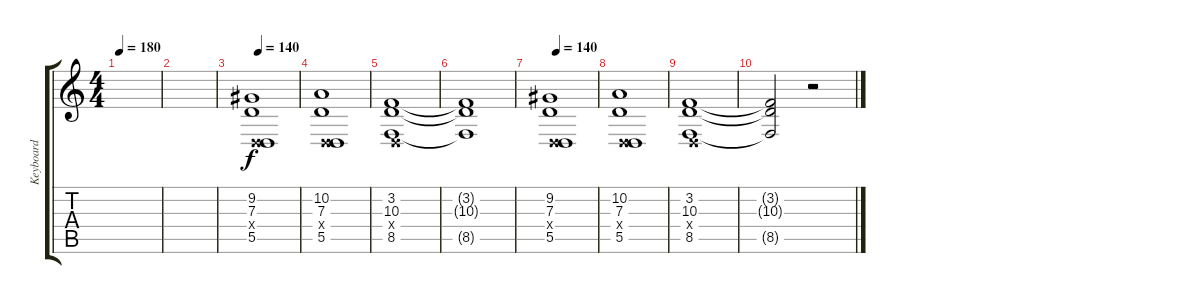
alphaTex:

\track ("Keyboard" "Keyboard") {instrument synthstrings2}
\staff {score tabs}
\tuning (E4 B3 G3 D3 A2 D2) {hide}
\ts (4 4)
\tempo 180
\clef g2
\ks c
|
|
\tempo 140
(9.2 7.3 0.4{x} 5.5).1 |
(10.2 7.3 0.4{x} 5.5).1 |
(3.2 10.3 0.4{x} 8.5).1 |
(3.2{t} 10.3{t} 8.5{t}).1 |
\tempo 140
(9.2 7.3 0.4{x} 5.5).1 |
(10.2 7.3 0.4{x} 5.5).1 |
(3.2 10.3 0.4{x} 8.5).1 |
(3.2{t} 10.3{t} 8.5{t}).2 r.2
